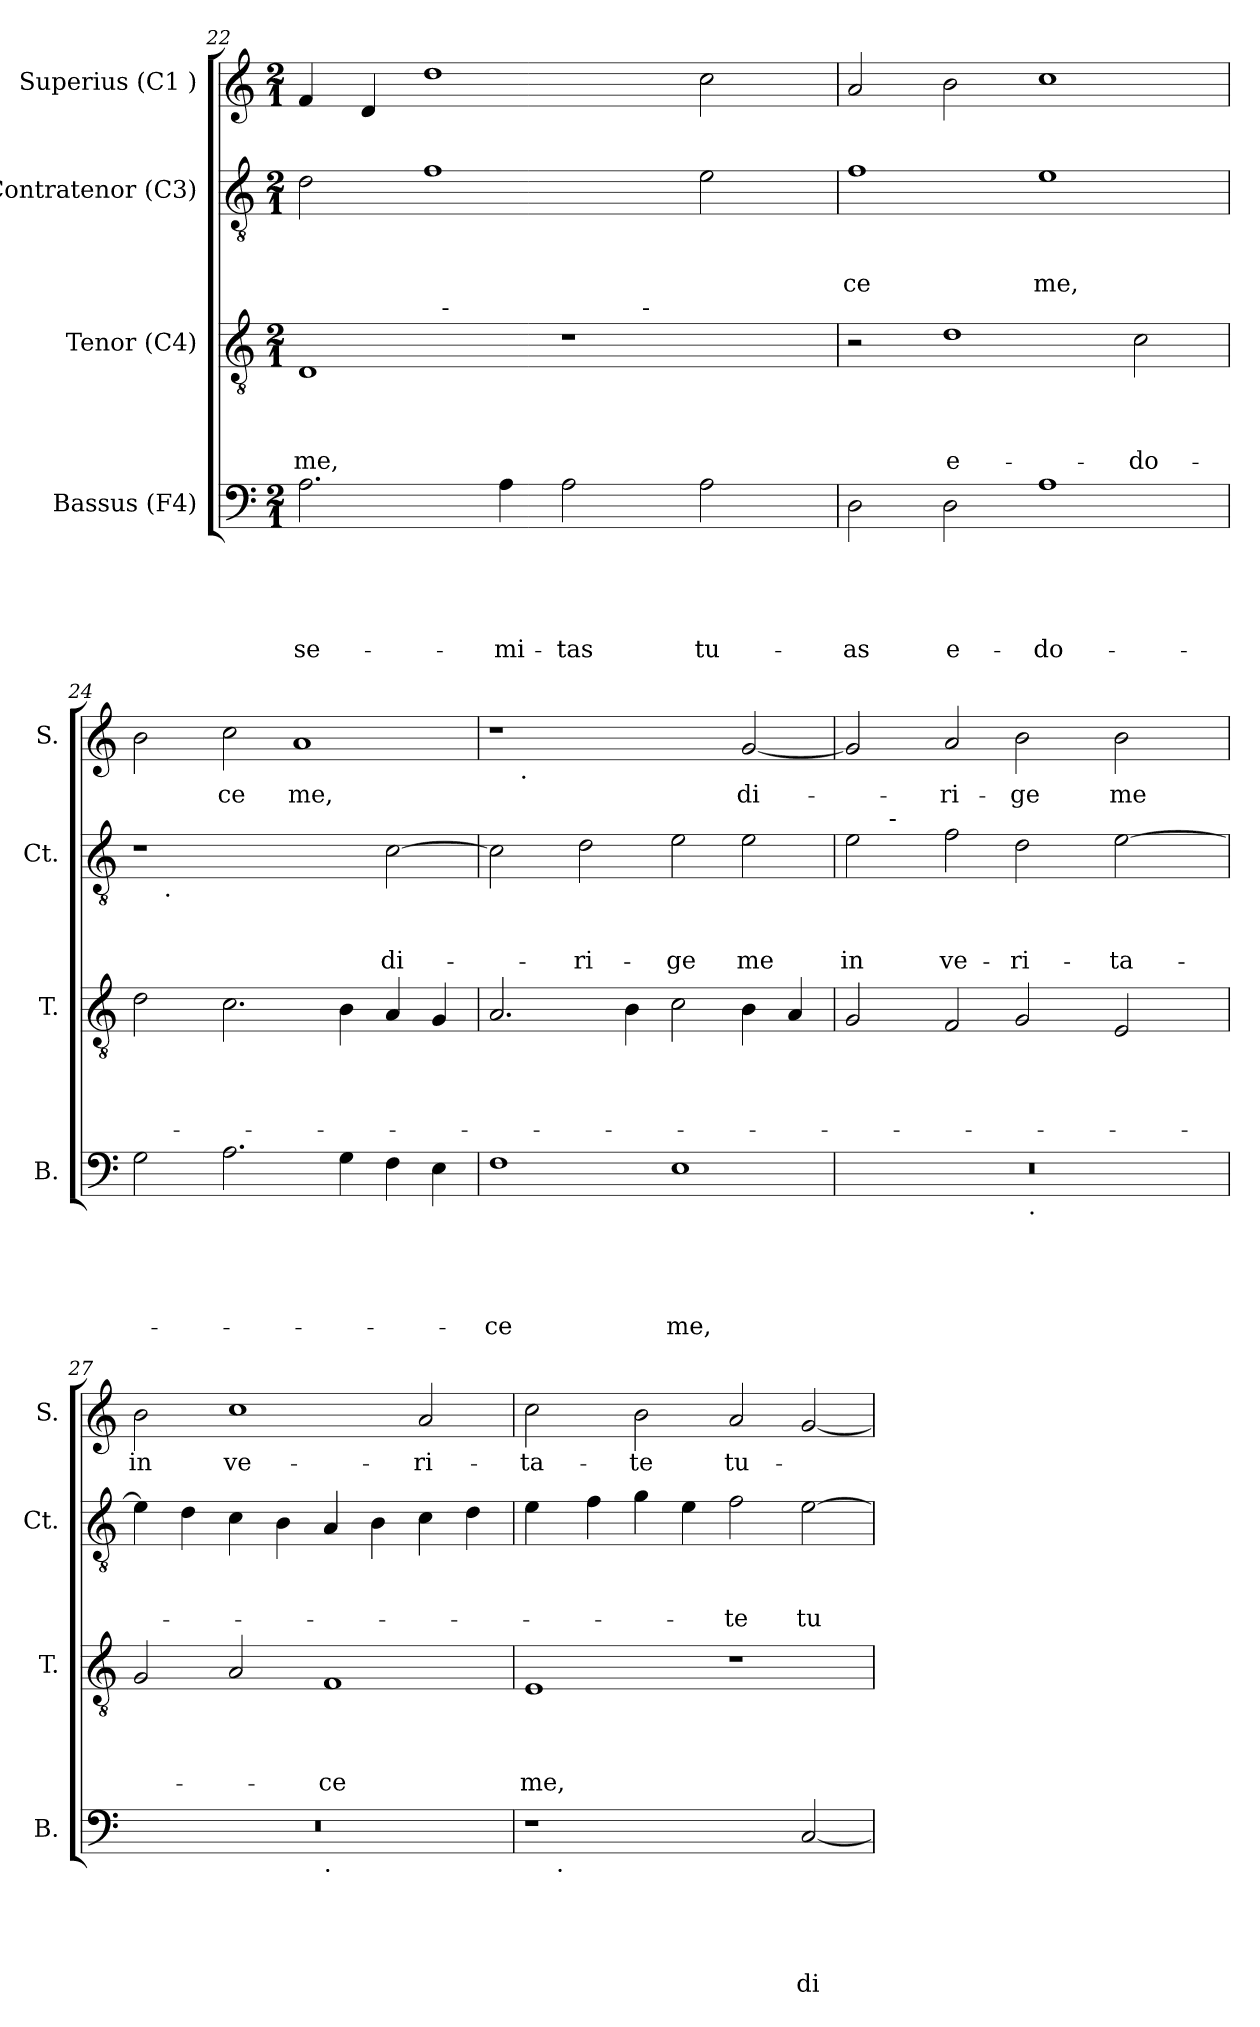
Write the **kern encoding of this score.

**kern	**text	**text	**text	**text	**text	**kern	**text	**text	**text	**text	**kern	**text	**text	**text	**kern	**text
*part4	*part4	*part4	*part4	*part4	*part4	*part3	*part3	*part3	*part3	*part3	*part2	*part2	*part2	*part2	*part1	*part1
*staff4	*staff4	*staff4	*staff4	*staff4	*staff4	*staff3	*staff3	*staff3	*staff3	*staff3	*staff2	*staff2	*staff2	*staff2	*staff1	*staff1
*I"Bassus (F4)	*	*	*	*	*	*I"Tenor (C4)	*	*	*	*	*I"Contratenor (C3)	*	*	*	*I"Superius (C1 )	*
*I'B.	*	*	*	*	*	*I'T.	*	*	*	*	*I'Ct.	*	*	*	*I'S.	*
!!LO:LB:g=z
*clefF4	*	*	*	*	*	*clefGv2	*	*	*	*	*clefGv2	*	*	*	*clefG2	*
*k[]	*	*	*	*	*	*k[]	*	*	*	*	*k[]	*	*	*	*k[]	*
*C:	*	*	*	*	*	*C:	*	*	*	*	*C:	*	*	*	*C:	*
*M2/1	*	*	*	*	*	*M2/1	*	*	*	*	*M2/1	*	*	*	*M2/1	*
=22	=22	=22	=22	=22	=22	=22	=22	=22	=22	=22	=22	=22	=22	=22	=22	=22
!	!	!	!	!	!LO:LY:b	!	!	!	!	!LO:LY:b	!	!	!	!	!	!
*	*	*	*	*	*	*^	*	*	*	*	*	*	*	*	*	*
*	*	*	*	*	*	*	*^	*	*	*	*	*	*	*	*	*	*
2.A\	.	.	.	.	se-	1D	2ryy	1ryy	.	.	.	me,	2d\	.	.	.	4f/	.
.	.	.	.	.	.	.	.	.	.	.	.	.	.	.	.	.	4d/	.
.	.	.	.	.	.	.	32ryy	.	.	.	.	.	1f	.	.	.	1dd	.
!	!	!	!	!	!	!	!LO:TX:a:t=-	!	!	!	!	!	!	!	!	!	!	!
.	.	.	.	.	.	.	1ryy	.	.	.	.	.	.	.	.	.	.	.
!	!	!	!	!	!LO:LY:b	!	!	!	!	!	!	!	!	!	!	!	!	!
4A\	.	.	.	.	-mi-	.	.	.	.	.	.	.	.	.	.	.	.	.
!	!	!	!	!	!LO:LY:b:rj	!	!	!	!	!	!	!	!	!	!	!	!	!
2A\	.	.	.	.	-tas	1r	.	4ryy	.	.	.	.	.	.	.	.	.	.
.	.	.	.	.	.	.	.	32ryy	.	.	.	.	.	.	.	.	.	.
!	!	!	!	!	!	!	!	!LO:TX:a:t=-	!	!	!	!	!	!	!	!	!	!
.	.	.	.	.	.	.	.	2ryy	.	.	.	.	.	.	.	.	.	.
!	!	!	!	!	!LO:LY:b	!	!	!	!	!	!	!	!	!	!	!	!	!
2A\	.	.	.	.	tu-	.	.	.	.	.	.	.	2e\	.	.	.	2cc\	.
.	.	.	.	.	.	.	4...ryy	.	.	.	.	.	.	.	.	.	.	.
.	.	.	.	.	.	.	.	8..ryy	.	.	.	.	.	.	.	.	.	.
=23	=23	=23	=23	=23	=23	=23	=23	=23	=23	=23	=23	=23	=23	=23	=23	=23	=23	=23
!	!	!	!	!	!LO:LY:b	!	!	!	!	!	!	!	!	!	!	!LO:LY:b	!	!
*	*	*	*	*	*	*v	*v	*v	*	*	*	*	*	*	*	*	*	*
2D\	.	.	.	.	-as	2r	.	.	.	.	1f	.	.	-ce	2a/	.
!	!	!	!	!	!LO:LY:b	!	!	!	!	!LO:LY:b:rj	!	!	!	!	!	!
2D\	.	.	.	.	e-	1d	.	.	.	e-	.	.	.	.	2b\	.
!	!	!	!	!	!LO:LY:b	!	!	!	!	!	!	!	!	!LO:LY:b	!	!
1A	.	.	.	.	-do-	.	.	.	.	.	1e	.	.	me,	1cc	.
!	!	!	!	!	!	!	!	!	!	!LO:LY:b	!	!	!	!	!	!
.	.	.	.	.	.	2c\	.	.	.	-do-	.	.	.	.	.	.
=24	=24	=24	=24	=24	=24	=24	=24	=24	=24	=24	=24	=24	=24	=24	=24	=24
*	*	*	*	*	*	*	*	*	*	*	*^	*	*	*	*	*
2G\	.	.	.	.	.	2d\	.	.	.	.	1r	8ryy	.	.	.	2b\	.
!	!	!	!	!	!	!	!	!	!	!	!	!LO:TX:b:t=.	!	!	!	!	!
.	.	.	.	.	.	.	.	.	.	.	.	1...ryy	.	.	.	.	.
!	!	!	!	!	!	!	!	!	!	!	!	!	!	!	!	!	!LO:LY:b
2.A\	.	.	.	.	.	2.c\	.	.	.	.	.	.	.	.	.	2cc\	-ce
!	!	!	!	!	!	!	!	!	!	!	!	!	!	!	!	!	!LO:LY:b
.	.	.	.	.	.	.	.	.	.	.	2ryy	.	.	.	.	1a	me,
4G\	.	.	.	.	.	4B\	.	.	.	.	.	.	.	.	.	.	.
!	!	!	!	!	!	!	!	!	!	!	!	!	!	!	!LO:LY:b	!	!
4F\	.	.	.	.	.	4A/	.	.	.	.	[>2c\	.	.	.	di-	.	.
4E\	.	.	.	.	.	4G/	.	.	.	.	.	.	.	.	.	.	.
=25	=25	=25	=25	=25	=25	=25	=25	=25	=25	=25	=25	=25	=25	=25	=25	=25	=25
!	!	!	!	!	!LO:LY:b	!	!	!	!	!	!	!	!	!	!	!	!
*	*	*	*	*	*	*	*	*	*	*	*v	*v	*	*	*	*^	*
1F	.	.	.	.	-ce	2.A/	.	.	.	.	2c\]	.	.	.	1r	8ryy	.
!	!	!	!	!	!	!	!	!	!	!	!	!	!	!	!	!LO:TX:b:t=.	!
.	.	.	.	.	.	.	.	.	.	.	.	.	.	.	.	1...ryy	.
!	!	!	!	!	!	!	!	!	!	!	!	!	!	!LO:LY:b	!	!	!
.	.	.	.	.	.	.	.	.	.	.	2d\	.	.	-ri-	.	.	.
.	.	.	.	.	.	4B\	.	.	.	.	.	.	.	.	.	.	.
!	!	!	!	!	!LO:LY:b	!	!	!	!	!	!	!	!	!LO:LY:b	!	!	!
1E	.	.	.	.	me,	2c\	.	.	.	.	2e\	.	.	-ge	2ryy	.	.
!	!	!	!	!	!	!	!	!	!	!	!	!	!	!LO:LY:b	!	!	!LO:LY:b
.	.	.	.	.	.	4B\	.	.	.	.	2e\	.	.	me	[>2g/	.	di-
.	.	.	.	.	.	4A/	.	.	.	.	.	.	.	.	.	.	.
!!LO:PB:g=z
=26	=26	=26	=26	=26	=26	=26	=26	=26	=26	=26	=26	=26	=26	=26	=26	=26	=26
!	!	!	!	!	!	!	!	!	!	!	!	!	!	!LO:LY:b	!	!	!
*^	*	*	*	*	*	*	*	*	*	*	*^	*	*	*	*v	*v	*
0r	1ryy	.	.	.	.	.	2G/	.	.	.	.	2e\	8ryy	.	.	in	2g/]	.
.	.	.	.	.	.	.	.	.	.	.	.	.	32ryy	.	.	.	.	.
!	!	!	!	!	!	!	!	!	!	!	!	!	!LO:TX:a:t=-	!	!	!	!	!
.	.	.	.	.	.	.	.	.	.	.	.	.	1ryy	.	.	.	.	.
!	!	!	!	!	!	!	!	!	!	!	!	!	!	!	!	!LO:LY:b	!	!LO:LY:b
.	.	.	.	.	.	.	2F/	.	.	.	.	2f\	.	.	.	ve-	2a/	-ri-
!	!	!	!	!	!	!	!	!	!	!	!	!	!	!	!	!LO:LY:b	!	!LO:LY:b
.	32ryy	.	.	.	.	.	2G/	.	.	.	.	2d\	.	.	.	-ri-	2b\	-ge
!	!LO:TX:b:t=.	!	!	!	!	!	!	!	!	!	!	!	!	!	!	!	!	!
.	2ryy	.	.	.	.	.	.	.	.	.	.	.	.	.	.	.	.	.
.	.	.	.	.	.	.	.	.	.	.	.	.	2ryy	.	.	.	.	.
!	!	!	!	!	!	!	!	!	!	!	!	!	!	!	!	!LO:LY:b	!	!LO:LY:b
.	.	.	.	.	.	.	2E/	.	.	.	.	[>2e\	.	.	.	-ta-	2b\	me
.	4...ryy	.	.	.	.	.	.	.	.	.	.	.	.	.	.	.	.	.
.	.	.	.	.	.	.	.	.	.	.	.	.	4ryy	.	.	.	.	.
.	.	.	.	.	.	.	.	.	.	.	.	.	16.ryy	.	.	.	.	.
=27	=27	=27	=27	=27	=27	=27	=27	=27	=27	=27	=27	=27	=27	=27	=27	=27	=27	=27
!	!	!	!	!	!	!	!	!	!	!	!	!	!	!	!	!	!	!LO:LY:b
*	*	*	*	*	*	*	*	*	*	*	*	*v	*v	*	*	*	*	*
0r	1ryy	.	.	.	.	.	2G/	.	.	.	.	4e\]	.	.	.	2b\	in
.	.	.	.	.	.	.	.	.	.	.	.	4d\	.	.	.	.	.
!	!	!	!	!	!	!	!	!	!	!	!	!	!	!	!	!	!LO:LY:b
.	.	.	.	.	.	.	2A/	.	.	.	.	4c\	.	.	.	1cc	ve-
.	.	.	.	.	.	.	.	.	.	.	.	4B\	.	.	.	.	.
!	!LO:TX:b:t=.	!	!	!	!	!	!	!	!	!	!	!	!	!	!	!	!
!	!	!	!	!	!	!	!	!	!	!	!LO:LY:b	!	!	!	!	!	!
.	1ryy	.	.	.	.	.	1F	.	.	.	-ce	4A/	.	.	.	.	.
.	.	.	.	.	.	.	.	.	.	.	.	4B\	.	.	.	.	.
!	!	!	!	!	!	!	!	!	!	!	!	!	!	!	!	!	!LO:LY:b
.	.	.	.	.	.	.	.	.	.	.	.	4c\	.	.	.	2a/	-ri-
.	.	.	.	.	.	.	.	.	.	.	.	4d\	.	.	.	.	.
=28	=28	=28	=28	=28	=28	=28	=28	=28	=28	=28	=28	=28	=28	=28	=28	=28	=28
!	!	!	!	!	!	!	!	!	!	!	!LO:LY:b	!	!	!	!	!	!LO:LY:b
1r	8ryy	.	.	.	.	.	1E	.	.	.	me,	4e\	.	.	.	2cc\	-ta-
!	!LO:TX:b:t=.	!	!	!	!	!	!	!	!	!	!	!	!	!	!	!	!
.	1...ryy	.	.	.	.	.	.	.	.	.	.	.	.	.	.	.	.
.	.	.	.	.	.	.	.	.	.	.	.	4f\	.	.	.	.	.
!	!	!	!	!	!	!	!	!	!	!	!	!	!	!	!	!	!LO:LY:b
.	.	.	.	.	.	.	.	.	.	.	.	4g\	.	.	.	2b\	-te
.	.	.	.	.	.	.	.	.	.	.	.	4e\	.	.	.	.	.
!	!	!	!	!	!	!	!	!	!	!	!	!	!	!	!LO:LY:b	!	!LO:LY:b
2ryy	.	.	.	.	.	.	1r	.	.	.	.	2f\	.	.	-te	2a/	tu-
!	!	!	!	!	!	!LO:LY:b	!	!	!	!	!	!	!	!	!LO:LY:b	!	!
[<2C/	.	.	.	.	.	di-	.	.	.	.	.	[>2e\	.	.	tu-	[<2g/	.
*v	*v	*	*	*	*	*	*	*	*	*	*	*	*	*	*	*	*
=	=	=	=	=	=	=	=	=	=	=	=	=	=	=	=	=
*-	*-	*-	*-	*-	*-	*-	*-	*-	*-	*-	*-	*-	*-	*-	*-	*-
